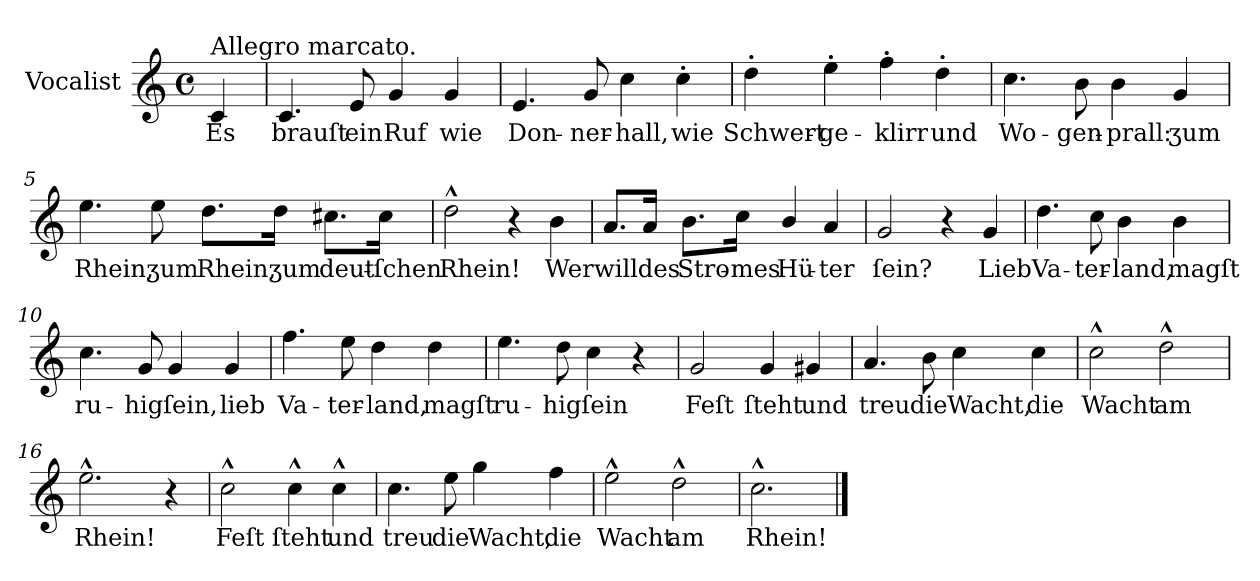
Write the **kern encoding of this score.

**kern	**text
*part1	*part1
*staff1	*staff1
*I"Vocalist	*
*k[]	*
*C:	*
*M4/4	*
*met(c)	*
=	=
!LO:TX:a:t=Allegro marcato.	!
4c	Es
=1	=1
4.c	brauſt
8e	ein
4g	Ruf
4g	wie
=2	=2
4.e	Don-
8g	-ner-
4cc	-hall,
4cc'	wie
=3	=3
4dd'	Schwert-
4ee'	-ge-
4ff'	-klirr
4dd'	und
=4	=4
4.cc	Wo-
8b	-gen-
4b	-prall:
4g	ʒum
=5	=5
4.ee	Rhein,
8ee	ʒum
8.ddL	Rhein,
16ddJk	ʒum
8.cc#XL	deut-
16cc#Jk	-ſchen
=6	=6
2dd^^	Rhein!
4r	.
4b	Wer
=7	=7
8.aL	will
16aJk	des
8.bL	Stro-
16ccJk	-mes
4b/	Hü-
4a	-ter
=8	=8
2g	ſein?
4r	.
4g	Lieb
=9	=9
4.dd	Va-
8cc	-ter-
4b	-land,
4b	magſt
=10	=10
4.cc	ru-
8g	-hig
4g	ſein,
4g	lieb
=11	=11
4.ff	Va-
8ee	-ter-
4dd	-land,
4dd	magſt
=12	=12
4.ee	ru-
8dd	-hig
4cc	ſein
4r	.
=13	=13
2g	Feſt
4g	ſteht
4g#X	und
=14	=14
4.a	treu
8b	die
4cc	Wacht,
4cc	die
=15	=15
2cc^^	Wacht
2dd^^	am
=16	=16
2.ee^^	Rhein!
4r	.
=17	=17
2cc^^	Feſt
4cc^^	ſteht
4cc^^	und
=18	=18
4.cc	treu
8ee	die
4gg	Wacht,
4ff	die
=19	=19
2ee^^	Wacht
2dd^^	am
=20	=20
2.cc^^	Rhein!
==	==
*-	*-
